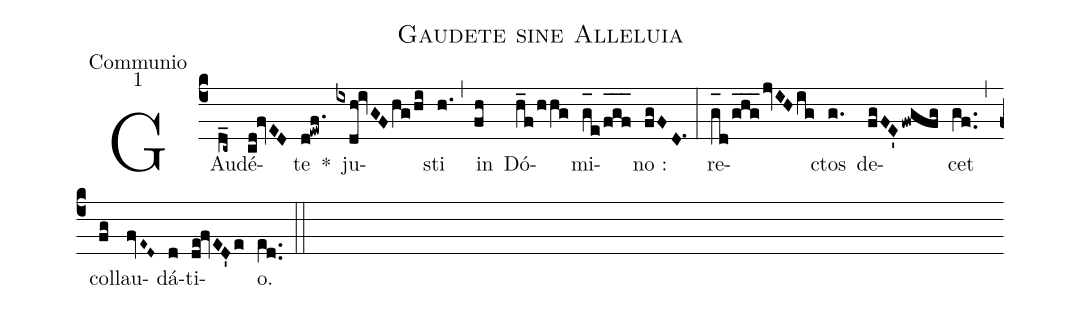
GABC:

name:Gaudete sine Alleluia;
office-part:Communio;
mode:1;
%%
(c4) GAu(d_c~)dé(cd!fvED)te(d!ewf.) *() ju(ixdh!ivGFhg/hi)sti(h.) (,) in(fh) Dó(h_f/hhg)mi(g_[oh:h]e/f_[oh:h]g_[oh:h]f_[oh:h])no :(fgFD.1) (:) re(g_[oh:h]d/ghg___jvIHig)ctos(g.) de(fgFE'fwgfg)cet(gf..) (,) col(fg)lau(fvE~D~)dá(d)ti(de!fvED'e)o.(e[ll:1]d..) (::)
